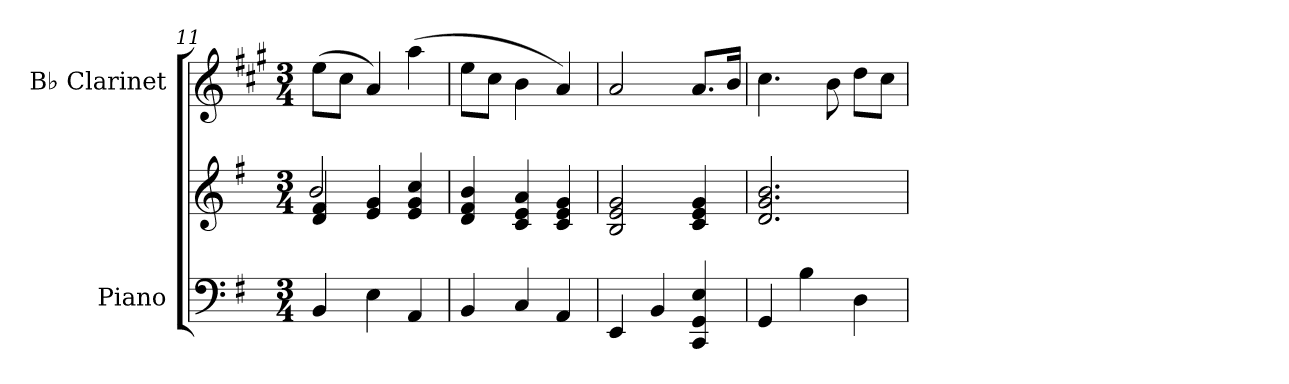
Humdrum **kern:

**kern	**kern	**kern
*part2	*part2	*part1
*staff3	*staff2	*staff1
*I"Piano	*	*I"B♭ Clarinet
*I'Pno.	*	*I'B♭ Cl.
*clefF4	*clefG2	*clefG2
*	*	*ITrd1c2
*k[f#]	*k[f#]	*k[f#]
*M3/4	*M3/4	*M3/4
=11	=11	=11
*	*^	*
4BB/	4d/ 4f#/	2b/	(>8dd\L
.	.	.	8b\J
4E\	4e/ 4g/	.	4g/)
4AA/	4e/ 4g/ 4cc/	4ryy	(>4gg\
*	*v	*v	*
=12	=12	=12
4BB/	4d/ 4f#/ 4b/	8dd\L
.	.	8b\J
4C/	4c/ 4e/ 4a/	4a\
4AA/	4c/ 4e/ 4g/	4g/)
=13	=13	=13
4EE/	2B/ 2e/ 2g/	2g/
4BB/	.	.
4CC/ 4GG/ 4E/	4c/ 4e/ 4g/	8.g/L
.	.	16a/Jk
=14	=14	=14
4GG/	2.d/ 2.g/ 2.b/	4.b\
4B\	.	.
.	.	8a\
4D\	.	8cc\L
.	.	8b\J
=	=	=
*-	*-	*-
